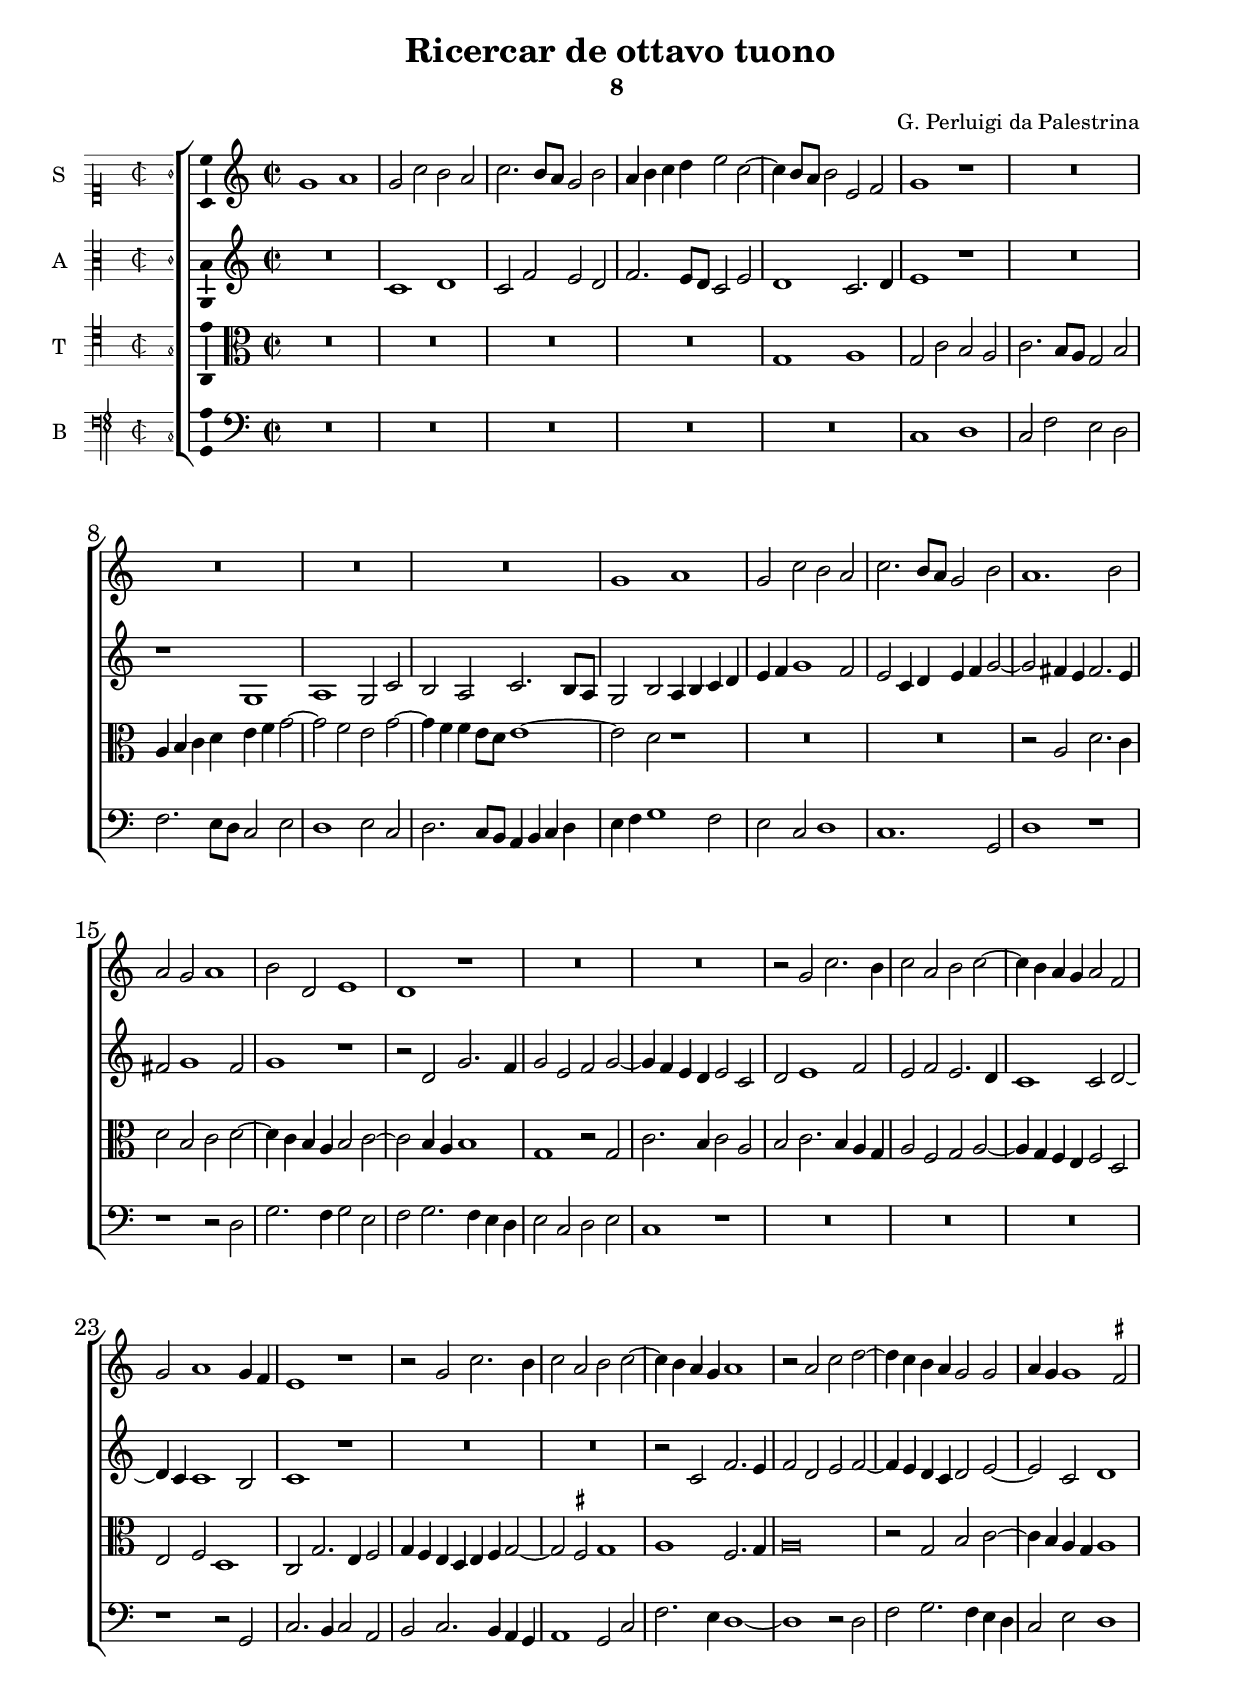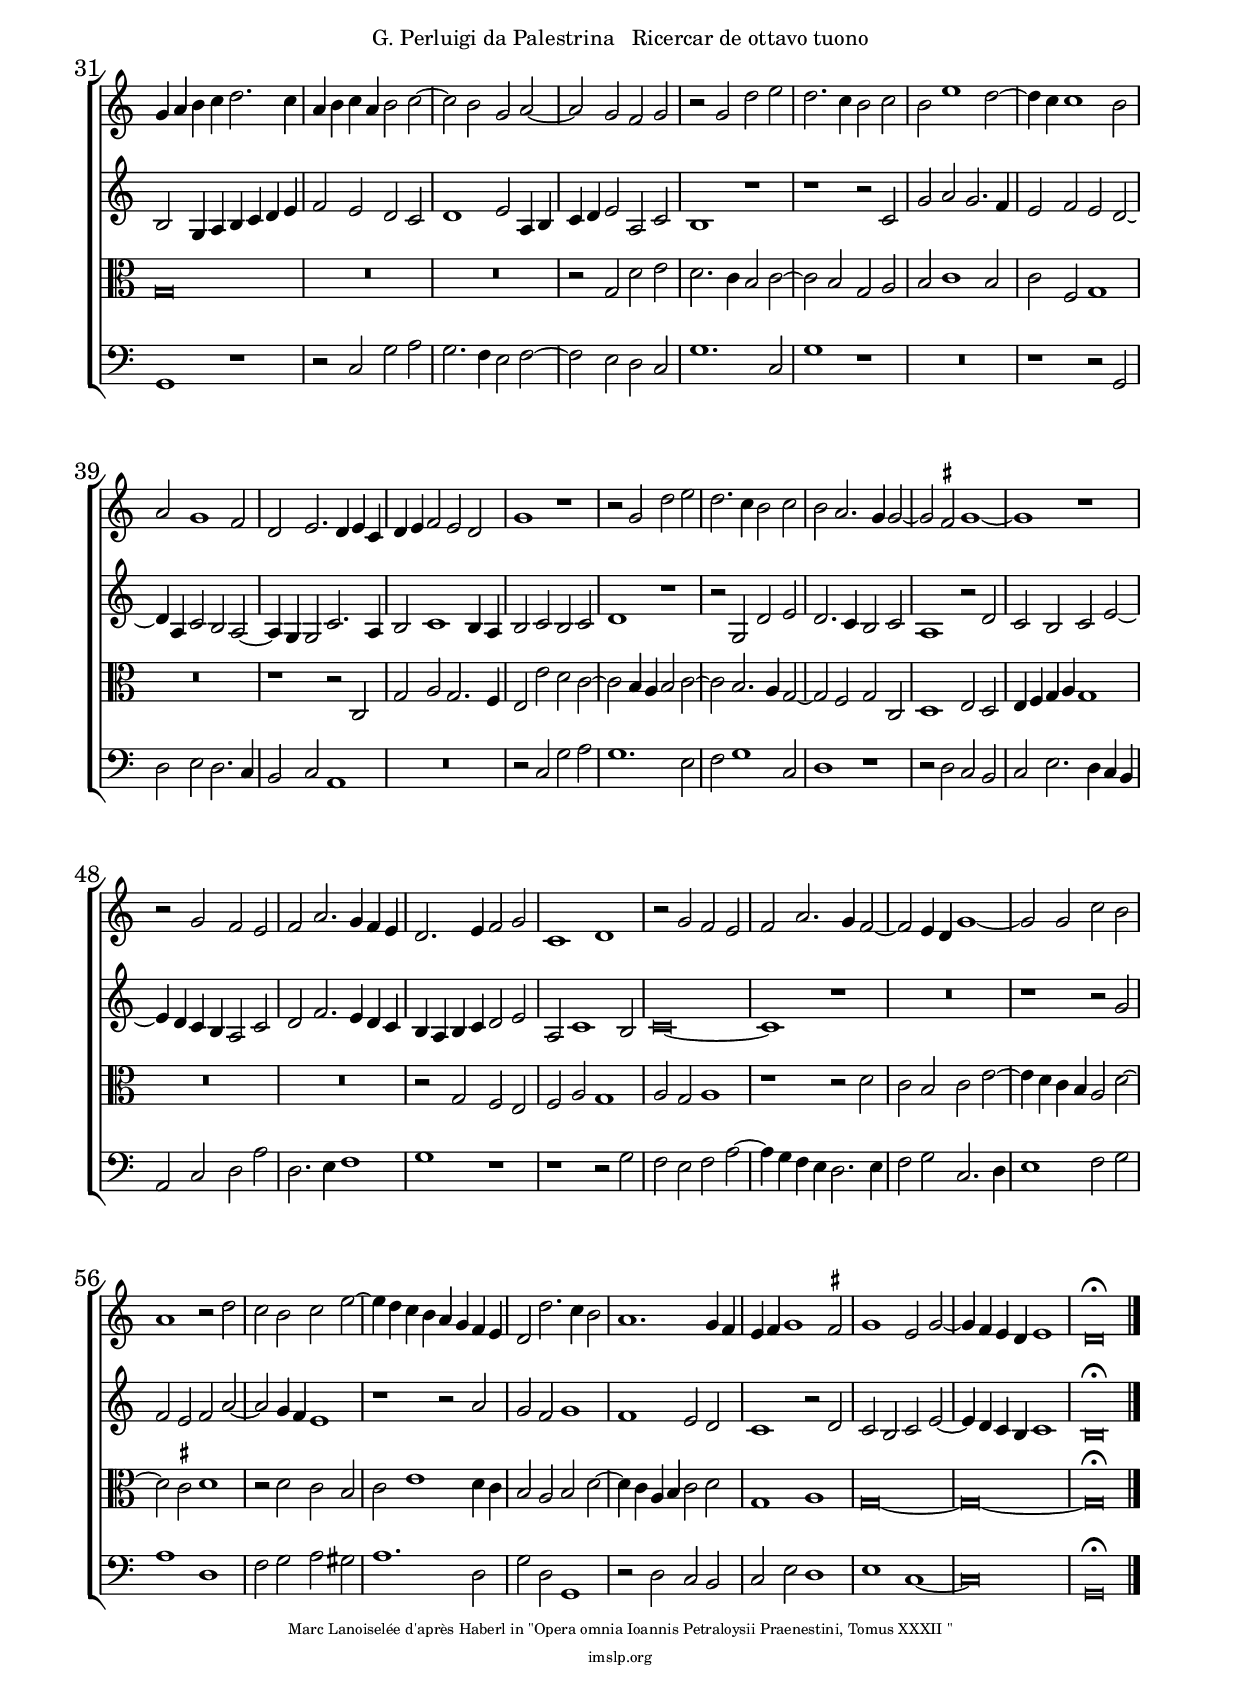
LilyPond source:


\paper {
  
  %indent = 20\mm  
  line-width = 176\mm		%160
  ragged-bottom = ##t
    oddHeaderMarkup = \markup \fill-line {
  % interpret markup if its not first page of the current book(part)
  \on-the-fly #not-first-page \line { "'"  \fromproperty #'header:title
"'" }
  }
  evenHeaderMarkup = \markup \fill-line {
  % interpret markup if its not first page of the current book(part)
  \on-the-fly #not-first-page \line {  \fromproperty #'header:composer " " \fromproperty #'header:title
 }
  }
  system-system-spacing = #'((basic-distance . 15) (padding . 1))
  bottom-margin = 15\mm
  
}

\layout {
  
   \context {
   \Score
   \override SpacingSpanner.common-shortest-duration =
    #(ly:make-moment 1/2)
  }
   %}
  \context {
  \Voice
  \consists "Ambitus_engraver"
  \override StaffSymbol.thickness = #1.75
  }
}


\version "2.19.40"

#(set-global-staff-size 18.5)

\header {
  
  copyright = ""
  
  title = "Ricercar de ottavo tuono"
  
  subtitle = "8 "
  
  composer = "G. Perluigi da Palestrina"
  
  arranger = ""
  
  instrument = ""
  
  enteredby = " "
  
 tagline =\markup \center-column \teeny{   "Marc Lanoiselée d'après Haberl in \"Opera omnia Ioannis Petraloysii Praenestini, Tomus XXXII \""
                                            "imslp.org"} 
 
  % metre = "metre"
  
  % opus = "opus"
  
  %piece = "Tragédie David et Jonathas 1688"
  
  % poet = "poet"
  
  %copyright = \markup { \fontsize #-3 "non-commercial copy Welcome. Arrangement Marc  Lanoiselée d'après fond Philidor BNF"}
  
  
  
  
  
}



%///////////////Outils pour Parties///////////////// 

%\partial 4*2 \repeat volta 2{  

%\alternative{{\partial 4*1 fin1 }  { fin2  \bar "|." }} 

%\set Staff.clefTransposition = #7

%^\markup{\center-column { (tr) }}

%\set Score.repeatCommands = #'((volta "1") ) 

%\set Score.repeatCommands = #'((volta #f))

%/////////////////////////////////////////////////////
ficta = { \once \set suggestAccidentals = ##t }
hem = ^\markup{  \pad-around #0.4 \rotate # -90  "[ "}  %hémiole sur une note

delb =\override Staff.BarLine.transparent = ##t %bar transparent
adelb = \revert Staff.BarLine.transparent      %fin bar transparent

Cbarre={  \numericTimeSignature  %C barré aves 4/2
  \time 2/1
  \once \override Staff.TimeSignature.stencil = #ly:text-interface::print 
  \once \override Staff.TimeSignature.text = \markup \musicglyph 
#"timesig.C22" 
  \time 4/2 }

%************PartieUn**********************************
IncipitPartieUn ={ 
  
  \time 2/2
  \clef "petrucci-c1"
  \key c \major
  g'1}

PartieUn = {
  \override NoteHead.style = #'baroque
  \override Score.BarNumber.font-size = #1
 \clef "treble"
 \key c \major
 \time 4/2
 \Cbarre
 
   g'1 a'1  |  % 1
 g'2 c''2 b'2 a'2  |  % 2
 c''2. b'8 a'8 g'2 b'2  |  % 3
 a'4 b'4 c''4 d''4 e''2 c''2 ~ |  % 4
 c''4 b'8 a'8 b'2 e'2 f'2  |  % 5
 g'1 r1   |  % 6
 R\breve*4   |  % 7
 
 g'1 a'1  |  % 11
 g'2 c''2 b'2 a'2  |  % 12
 c''2. b'8 a'8 g'2 b'2  |  % 13
 a'1. b'2  |  % 14
 a'2 g'2 a'1  |  % 15
 %\break
 b'2 d'2 e'1  |  % 16
 d'1 r1   |  % 17
 R\breve   |  % 18
 R\breve   |  % 19
 r2  g'2 c''2. b'4  |  % 20
 c''2 a'2 b'2 c''2 ~ |  % 21
 c''4 b'4 a'4 g'4 a'2 f'2  |  % 22
 g'2 a'1 g'4 f'4  |  % 23
 %\break
 e'1 r1   |  % 24
 r2  g'2 c''2. b'4  |  % 25
 c''2 a'2 b'2 c''2 ~ |  % 26
 c''4 b'4 a'4 g'4 a'1  |  % 27
 r2  a'2 c''2 d''2 ~ |  % 28
 d''4 c''4 b'4 a'4 g'2 g'2  |  % 29
 a'4 g'4 g'1 \ficta fis'2  |  % 30
 g'4 a'4 b'4 c''4 d''2. c''4  |  % 31
 %\break
 a'4 b'4 c''4 a'4 b'2 c''2 ~ |  % 32
 c''2 b'2 g'2 a'2 ~ |  % 33
 a'2 g'2 f'2 g'2  |  % 34
 r2  g'2 d''2 e''2  |  % 35
 d''2. c''4 b'2 c''2  |  % 36
 b'2 e''1 d''2 ~ |  % 37
 d''4 c''4 c''1 b'2  |  % 38
 a'2 g'1 f'2  |  % 39
 %\break
 d'2 e'2. d'4 e'4 c'4  |  % 40
 d'4 e'4 f'2 e'2 d'2  |  % 41
 g'1 r1   |  % 42
 r2  g'2 d''2 e''2  |  % 43
 d''2. c''4 b'2 c''2  |  % 44
 b'2 a'2. g'4 g'2 ~ |  % 45
 g'2 \ficta fis'2 g'1 ~ |  % 46
 g'1 r1   |  % 47
 %\break
 r2  g'2 f'2 e'2  |  % 48
 f'2 a'2. g'4 f'4 e'4  |  % 49
 d'2. e'4 f'2 g'2  |  % 50
 c'1 d'1  |  % 51
 r2  g'2 f'2 e'2  |  % 52
 f'2 a'2. g'4 f'2 ~ |  % 53
 f'2 e'4 d'4 g'1 ~ |  % 54
 g'2 g'2 c''2 b'2  |  % 55
 a'1 r2  d''2  |  % 56
 c''2 b'2 c''2 e''2 ~ |  % 57
 e''4 d''4 c''4 b'4 a'4 g'4 f'4 e'4  |  % 58
 d'2 d''2. c''4 b'2  |  % 59
 a'1. g'4 f'4  |  % 60
 e'4 f'4 g'1 \ficta fis'2  |  % 61
 g'1 e'2 g'2 ~ |  % 62
 g'4 f'4 e'4 d'4 e'1  |  % 63
 d'\breve^\fermata
 \bar "|."

 


  }
  
%************PartieDeux**********************************
IncipitPartieDeux ={ 
  
  \time 2/2
  \clef "petrucci-c3"
  \key c \major
  c'1}


PartieDeux = {
  \override NoteHead.style = #'baroque
 \clef "treble"
 \key c \major
 \time 4/2
 \Cbarre
   R\breve   |  % 1
 c'1 d'1  |  % 2
 c'2 f'2 e'2 d'2  |  % 3
 f'2. e'8 d'8 c'2 e'2  |  % 4
 d'1 c'2. d'4  |  % 5
 e'1 r1   |  % 6
 R\breve   |  % 7
 %\break
 r1  g1  |  % 8
 a1 g2 c'2  |  % 9
 b2 a2 c'2. b8 a8  |  % 10
 g2 b2 a4 b4 c'4 d'4  |  % 11
 e'4 f'4 g'1 f'2  |  % 12
 e'2 c'4 d'4 e'4 f'4 g'2 ~ |  % 13
 g'2 fis'4 e'4 fis'2. e'4  |  % 14
 fis'2 g'1 fis'2  |  % 15
 g'1 r1   |  % 16
 r2  d'2 g'2. f'4  |  % 17
 g'2 e'2 f'2 g'2 ~ |  % 18
 g'4 f'4 e'4 d'4 e'2 c'2  |  % 19
 d'2 e'1 f'2  |  % 20
 e'2 f'2 e'2. d'4  |  % 21
 c'1 c'2 d'2 ~ |  % 22
 d'4 c'4 c'1 b2  |  % 23
 c'1 r1   |  % 24
 R\breve*2   |  % 25
 
 r2  c'2 f'2. e'4  |  % 27
 f'2 d'2 e'2 f'2 ~ |  % 28
 f'4 e'4 d'4 c'4 d'2 e'2 ~ |  % 29
 e'2 c'2 d'1  |  % 30
 b2 g4 a4 b4 c'4 d'4 e'4  |  % 31
 f'2 e'2 d'2 c'2  |  % 32
 d'1 e'2 a4 b4  |  % 33
 c'4 d'4 e'2 a2 c'2  |  % 34
 b1 r1   |  % 35
 r1 r2  c'2  |  % 36
 g'2 a'2 g'2. f'4  |  % 37
 e'2 f'2 e'2 d'2 ~ |  % 38
 d'4 a4 c'2 b2 a2 ~ |  % 39
 a4 g4 g2 c'2. a4  |  % 40
 b2 c'1 b4 a4  |  % 41
 b2 c'2 b2 c'2  |  % 42
 d'1 r1   |  % 43
 r2  g2 d'2 e'2  |  % 44
 d'2. c'4 b2 c'2  |  % 45
 a1 r2  d'2  |  % 46
 c'2 b2 c'2 e'2 ~ |  % 47
 e'4 d'4 c'4 b4 a2 c'2  |  % 48
 d'2 f'2. e'4 d'4 c'4  |  % 49
 b4 a4 b4 c'4 d'2 e'2  |  % 50
 a2 c'1 b2  |  % 51
 c'\breve ~ |  % 52
 c'1 r1   |  % 53
 R\breve   |  % 54
 r1 r2  g'2  |  % 55
 f'2 e'2 f'2 a'2 ~ |  % 56
 a'2 g'4 f'4 e'1  |  % 57
 r1 r2  a'2  |  % 58
 g'2 f'2 g'1  |  % 59
 f'1 e'2 d'2  |  % 60
 c'1 r2  d'2  |  % 61
 c'2 b2 c'2 e'2 ~ |  % 62
 e'4 d'4 c'4 b4 c'1  |  % 63
 b\breve^\fermata
 \bar "|."


}


%****************Partietrois********************************
IncipitPartieTrois ={  
  \time 2/2
  \clef "petrucci-c4"
  \key c \major
  g1}



PartieTrois = {
  \override NoteHead.style = #'baroque
 \clef "alto" %"treble_8"  
 \key c \major
 \time 4/2
 \Cbarre
   R\breve*4   |  % 1
 
 g1 a1  |  % 5
 g2 c'2 b2 a2  |  % 6
 c'2. b8 a8 g2 b2  |  % 7
 a4 b4 c'4 d'4 e'4 f'4 g'2 ~ |  % 8
 g'2 f'2 e'2 g'2 ~ |  % 9
 g'4 f'4 f'4 e'8 d'8 e'1 ~ |  % 10
 e'2 d'2 r1   |  % 11
 R\breve*2   |  % 12
 
 r2  a2 d'2. c'4  |  % 14
 d'2 b2 c'2 d'2 ~ |  % 15
 d'4 c'4 b4 a4 b2 c'2 ~ |  % 16
 c'2 b4 a4 b1  |  % 17
 g1 r2  g2  |  % 18
 c'2. b4 c'2 a2  |  % 19
 b2 c'2. b4 a4 g4  |  % 20
 a2 f2 g2 a2 ~ |  % 21
 a4 g4 f4 e4 f2 d2  |  % 22
 e2 f2 d1  |  % 23
 c2 g2. e4 f2  |  % 24
 g4 f4 e4 d4 e4 f4 g2 ~ |  % 25
 g2 \ficta fis2 g1  |  % 26
 a1 f2. g4  |  % 27
 a\breve  |  % 28
 r2  g2 b2 c'2 ~ |  % 29
 c'4 b4 a4 g4 a1  |  % 30
 g\breve  |  % 31
 R\breve*2   |  % 32
 
 r2  g2 d'2 e'2  |  % 34
 d'2. c'4 b2 c'2 ~ |  % 35
 c'2 b2 g2 a2  |  % 36
 b2 c'1 b2  |  % 37
 c'2 f2 g1  |  % 38
 R\breve   |  % 39
 r1 r2  c2  |  % 40
 g2 a2 g2. f4  |  % 41
 e2 e'2 d'2 c'2 ~ |  % 42
 c'2 b4 a4 b2 c'2 ~ |  % 43
 c'2 b2. a4 g2 ~ |  % 44
 g2 f2 g2 c2  |  % 45
 d1 e2 d2  |  % 46
 e4 f4 g4 a4 g1  |  % 47
 R\breve*2   |  % 48
 
 r2  g2 f2 e2  |  % 50
 f2 a2 g1  |  % 51
 a2 g2 a1  |  % 52
 r1 r2  d'2  |  % 53
 c'2 b2 c'2 e'2 ~ |  % 54
 e'4 d'4 c'4 b4 a2 d'2 ~ |  % 55
 d'2 \ficta cis'2 d'1  |  % 56
 r2  d'2 c'2 b2  |  % 57
 c'2 e'1 d'4 c'4  |  % 58
 b2 a2 b2 d'2 ~ |  % 59
 d'4 c'4 a4 b4 c'2 d'2  |  % 60
 g1 a1  |  % 61
 g\breve ~ |  % 62
 g\breve ~ |  % 63
 g\breve^\fermata
 \bar "|."
  

}


%****************PartieQuatre********************************
IncipitPartieQuatre ={  
   \time 2/2
  \clef "petrucci-f"
  \key c \major
  c1}


PartieQuatre = {
  \override NoteHead.style = #'baroque
 \clef "bass"
 \key c \major
 \time 4/2
 \Cbarre
  R\breve*5   |  % 1
 
 c1 d1  |  % 6
 c2 f2 e2 d2  |  % 7
 f2. e8 d8 c2 e2  |  % 8
 d1 e2 c2  |  % 9
 d2. c8 b,8 a,4 b,4 c4 d4  |  % 10
 e4 f4 g1 f2  |  % 11
 e2 c2 d1  |  % 12
 c1. g,2  |  % 13
 d1 r1   |  % 14
 r1 r2  d2  |  % 15
 g2. f4 g2 e2  |  % 16
 f2 g2. f4 e4 d4  |  % 17
 e2 c2 d2 e2  |  % 18
 c1 r1   |  % 19
 R\breve*3   |  % 20
 
 r1 r2  g,2  |  % 23
 c2. b,4 c2 a,2  |  % 24
 b,2 c2. b,4 a,4 g,4  |  % 25
 a,1 g,2 c2  |  % 26
 f2. e4 d1 ~ |  % 27
 d1 r2  d2  |  % 28
 f2 g2. f4 e4 d4  |  % 29
 c2 e2 d1  |  % 30
 g,1 r1   |  % 31
 r2  c2 g2 a2  |  % 32
 g2. f4 e2 f2 ~ |  % 33
 f2 e2 d2 c2  |  % 34
 g1. c2  |  % 35
 g1 r1   |  % 36
 R\breve   |  % 37
 r1 r2  g,2  |  % 38
 d2 e2 d2. c4  |  % 39
 b,2 c2 a,1  |  % 40
 R\breve   |  % 41
 r2  c2 g2 a2  |  % 42
 g1. e2  |  % 43
 f2 g1 c2  |  % 44
 d1 r1   |  % 45
 r2  d2 c2 b,2  |  % 46
 c2 e2. d4 c4 b,4  |  % 47
 a,2 c2 d2 a2  |  % 48
 d2. e4 f1  |  % 49
 g1 r1   |  % 50
 r1 r2  g2  |  % 51
 f2 e2 f2 a2 ~ |  % 52
 a4 g4 f4 e4 d2. e4  |  % 53
 f2 g2 c2. d4  |  % 54
 e1 f2 g2  |  % 55
 a1 d1  |  % 56
 f2 g2 a2 gis2  |  % 57
 a1. d2  |  % 58
 g2 d2 g,1  |  % 59
 r2  d2 c2 b,2  |  % 60
 c2 e2 d1  |  % 61
 e1 c1 ~ |  % 62
 c\breve  |  % 63
 g,\breve^\fermata
 \bar "|."


}

%************PartieCinq**************************
IncipitPartieCinq ={  
  \time 4/4
  \clef "petrucci-f3"
  \key c \major
  d1}

PartieCinq = {
  \override NoteHead.style = #'baroque
  
}
%******* Paroles ****************


%+++++++++++++++++++++++VoixUnI+++++++++
VoixUnI = \lyricmode {
  _
  
}

%++++++++++++++++++++ VoixDeuxI+++++++++++
VoixDeuxI =  \lyricmode { 
  _
 
}
%++++++++++++++++++ VoixTroisI +++++++++++
VoixTroisI =  \lyricmode { 
  _
}



%++++++++++++++++ Voix TroisI ++++++++++
VoixTroisI =  \lyricmode {  	 
 _
}

%++++++++++++++++ Voix TroisI ++++++++++
VoixQuatre =  \lyricmode {  	 
 _
}
%+++++++++Fin des paroles+++++

%************************************************
\score {
  
  
  \new ChoirStaff { 
  <<

  \new Voice = "PartieUn"  <<

   \set Staff.instrumentName = #"S"
   \incipit \IncipitPartieUn
   
   \PartieUn 
   
  >>
  %-----------------------------------------------------------
  \new Voice = "PartieUn"  <<

   \set Staff.instrumentName = #"A"
   \incipit \IncipitPartieDeux
   
   \PartieDeux
   
   
  >>
  
  %----------------------------------------------------------
  
  \new Voice = "PartieUn"  <<

   \set Staff.instrumentName = #"T"
   \incipit \IncipitPartieTrois
   \PartieTrois
   
  >>
  %--------------------------------------------------------------
  
  \new Voice = "PartieUn"  <<

   \set Staff.instrumentName = #"B"
   \incipit \IncipitPartieQuatre
  
  \PartieQuatre
  
  
  >>
 
  %---------------------------------------------------------------
  
   
  >>
}
  \layout {
   
  }
 \midi {
    \set Score.midiInstrument = #"oboe"
  \tempo 1 = 44
  }
}

